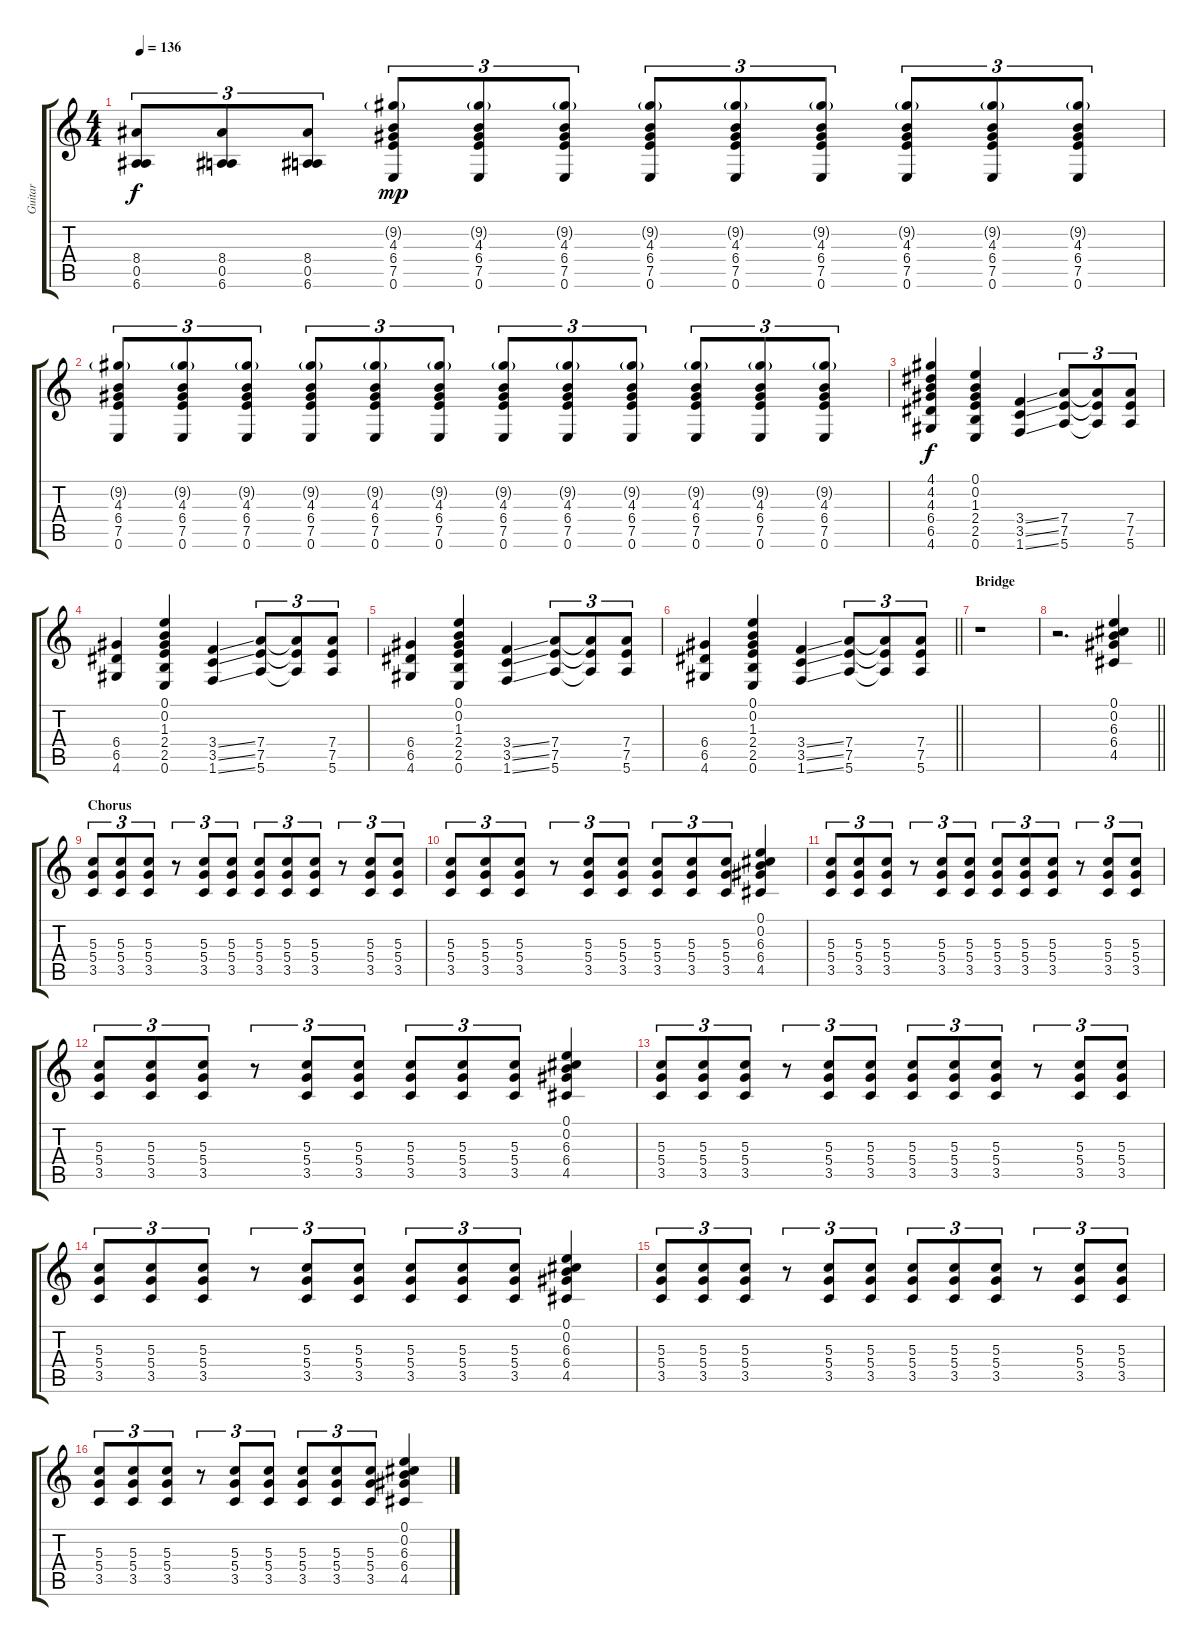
\track ("Guitar" "Guitar") {instrument distortionguitar}
\staff {score tabs}
\tuning (E4 B3 G3 D3 A2 E2) {hide}
\ts (4 4)
\tempo 136
\clef g2
\ks c
(8.4 0.5 6.6).8{tu (3 2) dy f} (8.4 0.5 6.6).8{tu (3 2)} (8.4 0.5 6.6).8{tu (3 2)} (9.2{g} 4.3 6.4 7.5 0.6).8{tu (3 2) dy mp} (9.2{g} 4.3 6.4 7.5 0.6).8{tu (3 2)} (9.2{g} 4.3 6.4 7.5 0.6).8{tu (3 2)} (9.2{g} 4.3 6.4 7.5 0.6).8{tu (3 2)} (9.2{g} 4.3 6.4 7.5 0.6).8{tu (3 2)} (9.2{g} 4.3 6.4 7.5 0.6).8{tu (3 2)} (9.2{g} 4.3 6.4 7.5 0.6).8{tu (3 2)} (9.2{g} 4.3 6.4 7.5 0.6).8{tu (3 2)} (9.2{g} 4.3 6.4 7.5 0.6).8{tu (3 2)} |
(9.2{g} 4.3 6.4 7.5 0.6).8{tu (3 2)} (9.2{g} 4.3 6.4 7.5 0.6).8{tu (3 2)} (9.2{g} 4.3 6.4 7.5 0.6).8{tu (3 2)} (9.2{g} 4.3 6.4 7.5 0.6).8{tu (3 2)} (9.2{g} 4.3 6.4 7.5 0.6).8{tu (3 2)} (9.2{g} 4.3 6.4 7.5 0.6).8{tu (3 2)} (9.2{g} 4.3 6.4 7.5 0.6).8{tu (3 2)} (9.2{g} 4.3 6.4 7.5 0.6).8{tu (3 2)} (9.2{g} 4.3 6.4 7.5 0.6).8{tu (3 2)} (9.2{g} 4.3 6.4 7.5 0.6).8{tu (3 2)} (9.2{g} 4.3 6.4 7.5 0.6).8{tu (3 2)} (9.2{g} 4.3 6.4 7.5 0.6).8{tu (3 2)} |
(4.1 4.2 4.3 6.4 6.5 4.6).4{dy f} (0.1 0.2 1.3 2.4 2.5 0.6).4 (3.4{ss} 3.5{ss} 1.6{ss}).4 (7.4 7.5 5.6).8{tu (3 2)} (7.4{t} 7.5{t} 5.6{t}).8{tu (3 2)} (7.4 7.5 5.6).8{tu (3 2)} |
(6.4 6.5 4.6).4 (0.1 0.2 1.3 2.4 2.5 0.6).4 (3.4{ss} 3.5{ss} 1.6{ss}).4 (7.4 7.5 5.6).8{tu (3 2)} (7.4{t} 7.5{t} 5.6{t}).8{tu (3 2)} (7.4 7.5 5.6).8{tu (3 2)} |
(6.4 6.5 4.6).4 (0.1 0.2 1.3 2.4 2.5 0.6).4 (3.4{ss} 3.5{ss} 1.6{ss}).4 (7.4 7.5 5.6).8{tu (3 2)} (7.4{t} 7.5{t} 5.6{t}).8{tu (3 2)} (7.4 7.5 5.6).8{tu (3 2)} |
\barLineRight lightlight
(6.4 6.5 4.6).4 (0.1 0.2 1.3 2.4 2.5 0.6).4 (3.4{ss} 3.5{ss} 1.6{ss}).4 (7.4 7.5 5.6).8{tu (3 2)} (7.4{t} 7.5{t} 5.6{t}).8{tu (3 2)} (7.4 7.5 5.6).8{tu (3 2)} |
\section ("" "Bridge")
r.1 |
\barLineRight lightlight
r.2{d} (0.1 0.2 6.3 6.4 4.5).4 |
\section ("" "Chorus")
(5.3 5.4 3.5).8{tu (3 2)} (5.3 5.4 3.5).8{tu (3 2)} (5.3 5.4 3.5).8{tu (3 2)} r.8{tu (3 2)} (5.3 5.4 3.5).8{tu (3 2)} (5.3 5.4 3.5).8{tu (3 2)} (5.3 5.4 3.5).8{tu (3 2)} (5.3 5.4 3.5).8{tu (3 2)} (5.3 5.4 3.5).8{tu (3 2)} r.8{tu (3 2)} (5.3 5.4 3.5).8{tu (3 2)} (5.3 5.4 3.5).8{tu (3 2)} |
(5.3 5.4 3.5).8{tu (3 2)} (5.3 5.4 3.5).8{tu (3 2)} (5.3 5.4 3.5).8{tu (3 2)} r.8{tu (3 2)} (5.3 5.4 3.5).8{tu (3 2)} (5.3 5.4 3.5).8{tu (3 2)} (5.3 5.4 3.5).8{tu (3 2)} (5.3 5.4 3.5).8{tu (3 2)} (5.3 5.4 3.5).8{tu (3 2)} (0.1 0.2 6.3 6.4 4.5).4 |
(5.3 5.4 3.5).8{tu (3 2)} (5.3 5.4 3.5).8{tu (3 2)} (5.3 5.4 3.5).8{tu (3 2)} r.8{tu (3 2)} (5.3 5.4 3.5).8{tu (3 2)} (5.3 5.4 3.5).8{tu (3 2)} (5.3 5.4 3.5).8{tu (3 2)} (5.3 5.4 3.5).8{tu (3 2)} (5.3 5.4 3.5).8{tu (3 2)} r.8{tu (3 2)} (5.3 5.4 3.5).8{tu (3 2)} (5.3 5.4 3.5).8{tu (3 2)} |
(5.3 5.4 3.5).8{tu (3 2)} (5.3 5.4 3.5).8{tu (3 2)} (5.3 5.4 3.5).8{tu (3 2)} r.8{tu (3 2)} (5.3 5.4 3.5).8{tu (3 2)} (5.3 5.4 3.5).8{tu (3 2)} (5.3 5.4 3.5).8{tu (3 2)} (5.3 5.4 3.5).8{tu (3 2)} (5.3 5.4 3.5).8{tu (3 2)} (0.1 0.2 6.3 6.4 4.5).4 |
(5.3 5.4 3.5).8{tu (3 2)} (5.3 5.4 3.5).8{tu (3 2)} (5.3 5.4 3.5).8{tu (3 2)} r.8{tu (3 2)} (5.3 5.4 3.5).8{tu (3 2)} (5.3 5.4 3.5).8{tu (3 2)} (5.3 5.4 3.5).8{tu (3 2)} (5.3 5.4 3.5).8{tu (3 2)} (5.3 5.4 3.5).8{tu (3 2)} r.8{tu (3 2)} (5.3 5.4 3.5).8{tu (3 2)} (5.3 5.4 3.5).8{tu (3 2)} |
(5.3 5.4 3.5).8{tu (3 2)} (5.3 5.4 3.5).8{tu (3 2)} (5.3 5.4 3.5).8{tu (3 2)} r.8{tu (3 2)} (5.3 5.4 3.5).8{tu (3 2)} (5.3 5.4 3.5).8{tu (3 2)} (5.3 5.4 3.5).8{tu (3 2)} (5.3 5.4 3.5).8{tu (3 2)} (5.3 5.4 3.5).8{tu (3 2)} (0.1 0.2 6.3 6.4 4.5).4 |
(5.3 5.4 3.5).8{tu (3 2)} (5.3 5.4 3.5).8{tu (3 2)} (5.3 5.4 3.5).8{tu (3 2)} r.8{tu (3 2)} (5.3 5.4 3.5).8{tu (3 2)} (5.3 5.4 3.5).8{tu (3 2)} (5.3 5.4 3.5).8{tu (3 2)} (5.3 5.4 3.5).8{tu (3 2)} (5.3 5.4 3.5).8{tu (3 2)} r.8{tu (3 2)} (5.3 5.4 3.5).8{tu (3 2)} (5.3 5.4 3.5).8{tu (3 2)} |
(5.3 5.4 3.5).8{tu (3 2)} (5.3 5.4 3.5).8{tu (3 2)} (5.3 5.4 3.5).8{tu (3 2)} r.8{tu (3 2)} (5.3 5.4 3.5).8{tu (3 2)} (5.3 5.4 3.5).8{tu (3 2)} (5.3 5.4 3.5).8{tu (3 2)} (5.3 5.4 3.5).8{tu (3 2)} (5.3 5.4 3.5).8{tu (3 2)} (0.1 0.2 6.3 6.4 4.5).4
